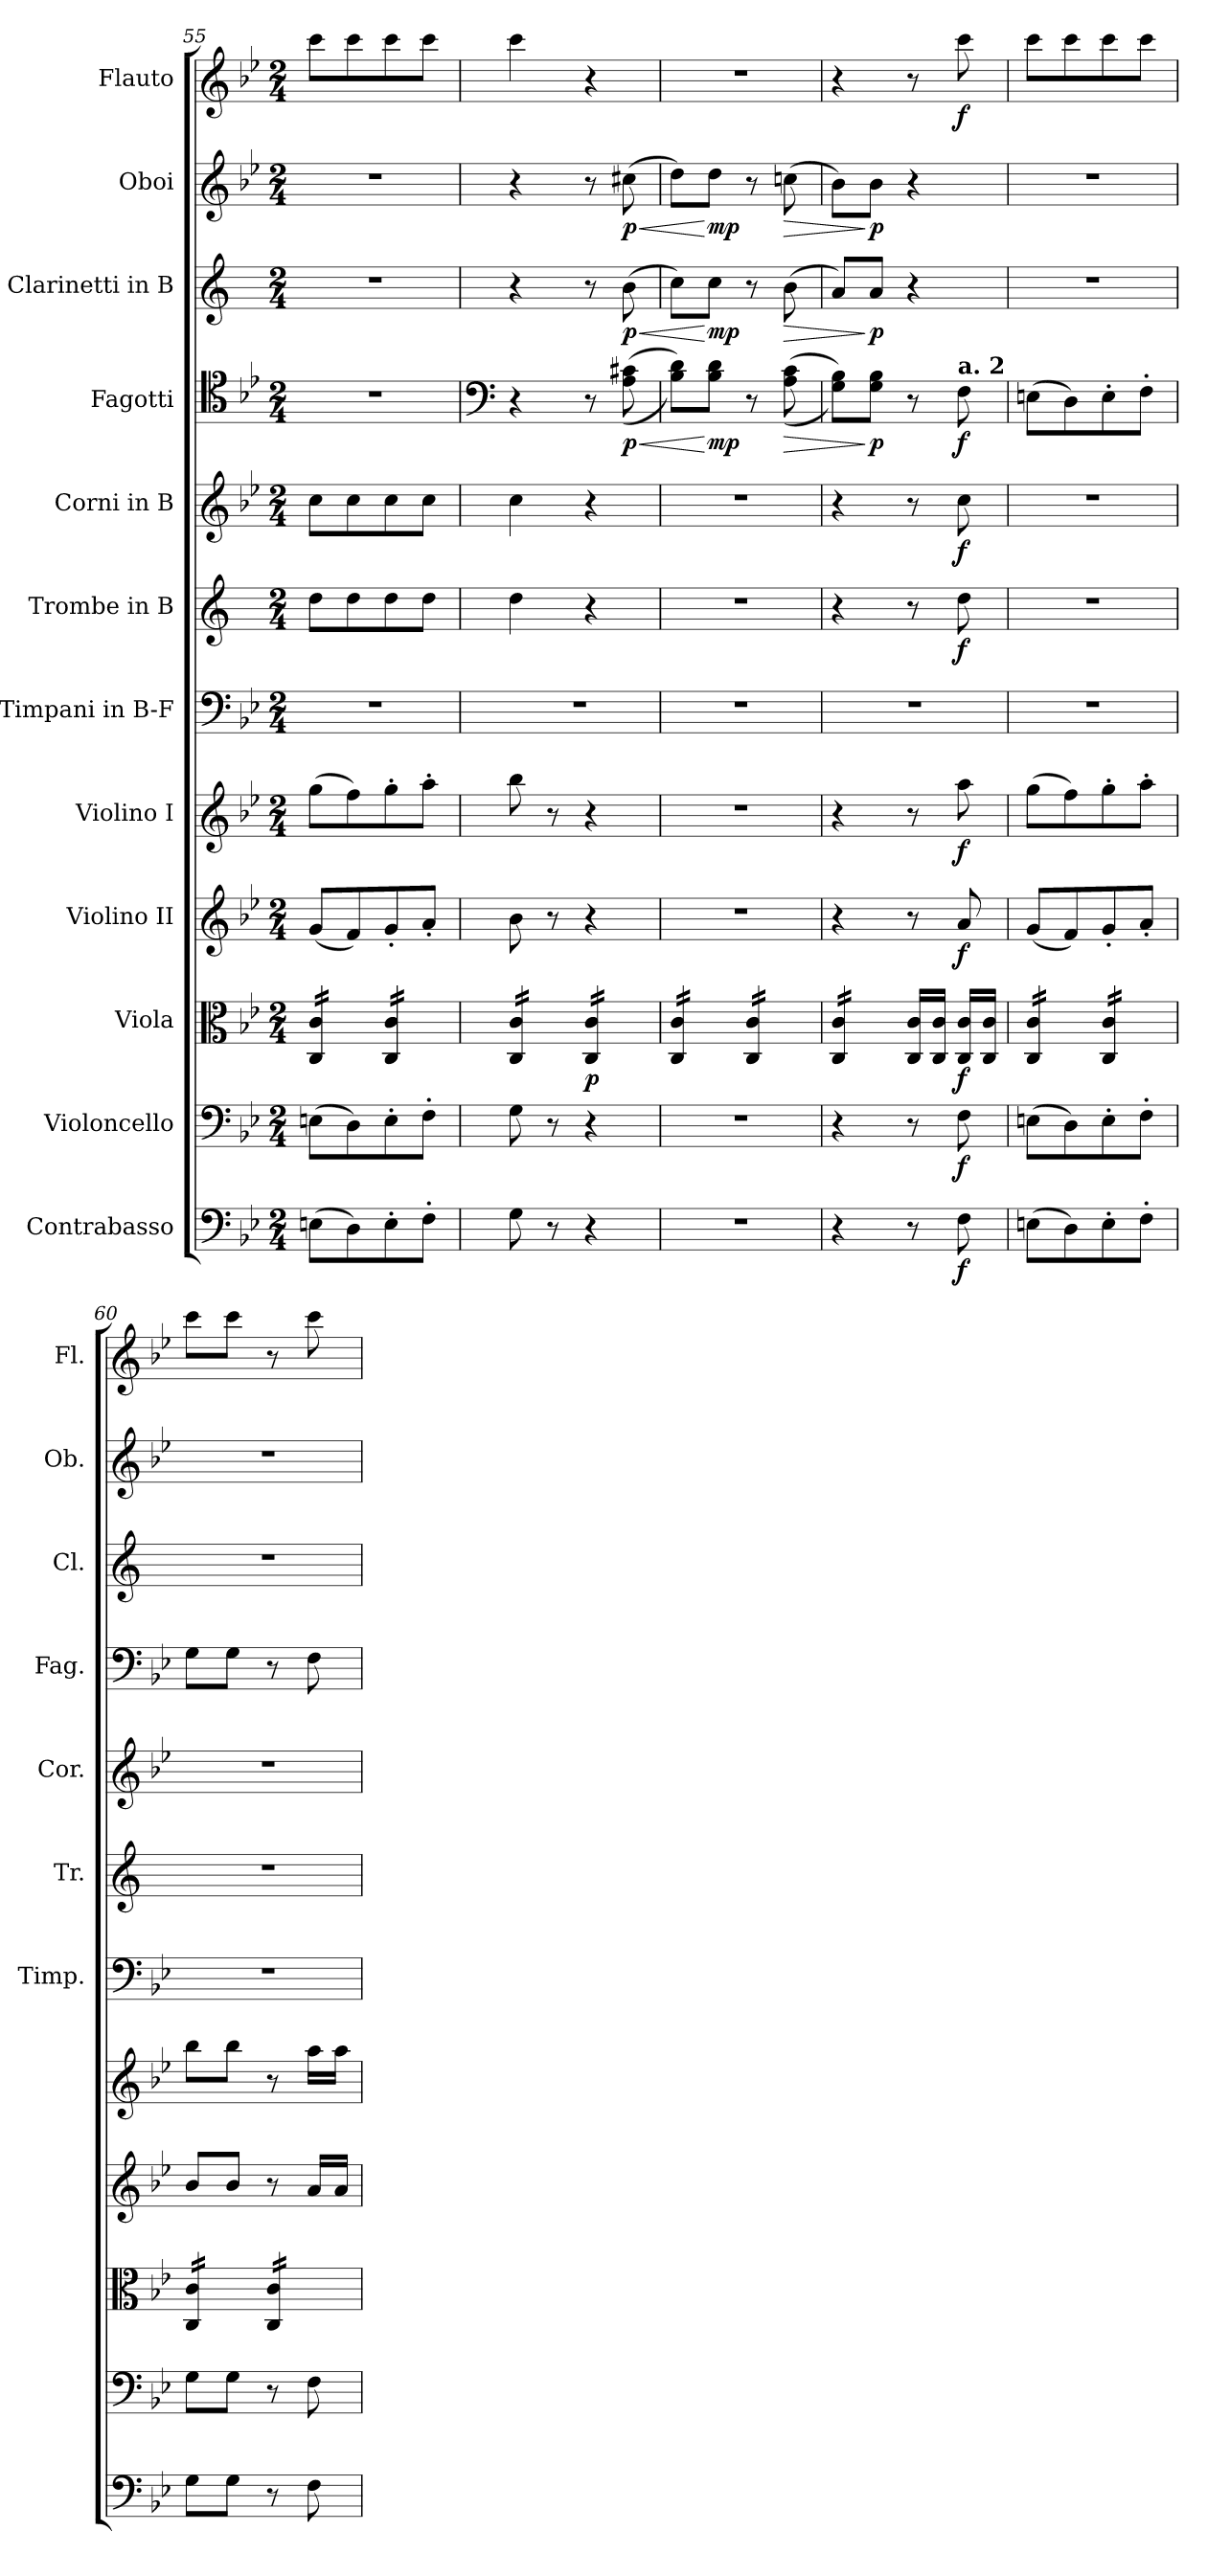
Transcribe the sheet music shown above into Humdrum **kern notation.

**kern	**dynam	**kern	**dynam	**kern	**dynam	**kern	**dynam	**kern	**dynam	**kern	**kern	**dynam	**kern	**dynam	**kern	**dynam	**kern	**dynam	**kern	**dynam	**kern	**dynam
*part12	*part12	*part11	*part11	*part10	*part10	*part9	*part9	*part8	*part8	*part7	*part6	*part6	*part5	*part5	*part4	*part4	*part3	*part3	*part2	*part2	*part1	*part1
*staff12	*staff12	*staff11	*staff11	*staff10	*staff10	*staff9	*staff9	*staff8	*staff8	*staff7	*staff6	*staff6	*staff5	*staff5	*staff4	*staff4	*staff3	*staff3	*staff2	*staff2	*staff1	*staff1
*I"Contrabasso	*	*I"Violoncello	*	*I"Viola	*	*I"Violino II	*	*I"Violino I	*	*I"Timpani in B-F	*I"Trombe in B	*	*I"Corni in B	*	*I"Fagotti	*	*I"Clarinetti in B	*	*I"Oboi	*	*I"Flauto	*
*	*	*	*	*	*	*	*	*	*	*I'Timp.	*I'Tr.	*	*I'Cor.	*	*I'Fag.	*	*I'Cl.	*	*I'Ob.	*	*I'Fl.	*
*clefF4	*	*clefF4	*	*clefC3	*	*clefG2	*	*clefG2	*	*clefF4	*clefG2	*	*clefG2	*	*clefC4	*	*clefG2	*	*clefG2	*	*clefG2	*
*ITrd7c12	*	*	*	*	*	*	*	*	*	*	*ITrd1c2	*	*ITrd8c14	*	*	*	*ITrd1c2	*	*	*	*	*
*k[b-e-]	*	*k[b-e-]	*	*k[b-e-]	*	*k[b-e-]	*	*k[b-e-]	*	*k[b-e-]	*k[b-e-]	*	*k[b-e-]	*	*k[b-e-]	*	*k[b-e-]	*	*k[b-e-]	*	*k[b-e-]	*
*M2/4	*	*M2/4	*	*M2/4	*	*M2/4	*	*M2/4	*	*M2/4	*M2/4	*	*M2/4	*	*M2/4	*	*M2/4	*	*M2/4	*	*M2/4	*
=55	=55	=55	=55	=55	=55	=55	=55	=55	=55	=55	=55	=55	=55	=55	=55	=55	=55	=55	=55	=55	=55	=55
*	*	*	*	*tremolo	*	*	*	*	*	*	*	*	*	*	*	*	*	*	*	*	*	*
(8EEn\L	.	(8En\L	.	16C/ 16c/LL	.	(8g/L	.	(8gg\L	.	2r	8cc\L	.	8c\L	.	2r	.	2r	.	2r	.	8ccc\L	.
.	.	.	.	16C/ 16c/	.	.	.	.	.	.	.	.	.	.	.	.	.	.	.	.	.	.
8DD\)	.	8D\)	.	16C/ 16c/	.	8f/)	.	8ff\)	.	.	8cc\	.	8c\	.	.	.	.	.	.	.	8ccc\	.
.	.	.	.	16C/ 16c/JJ	.	.	.	.	.	.	.	.	.	.	.	.	.	.	.	.	.	.
8EE'\	.	8E'\	.	16C/ 16c/LL	.	8g'/	.	8gg'\	.	.	8cc\	.	8c\	.	.	.	.	.	.	.	8ccc\	.
.	.	.	.	16C/ 16c/	.	.	.	.	.	.	.	.	.	.	.	.	.	.	.	.	.	.
8FF'\J	.	8F'\J	.	16C/ 16c/	.	8a'/J	.	8aa'\J	.	.	8cc\J	.	8c\J	.	.	.	.	.	.	.	8ccc\J	.
.	.	.	.	16C/ 16c/JJ	.	.	.	.	.	.	.	.	.	.	.	.	.	.	.	.	.	.
=56	=56	=56	=56	=56	=56	=56	=56	=56	=56	=56	=56	=56	=56	=56	=56	=56	=56	=56	=56	=56	=56	=56
*	*	*	*	*	*	*	*	*	*	*	*	*	*	*	*clefF4	*	*	*	*	*	*	*
8GG\	.	8G\	.	16C/ 16c/LL	.	8b-\	.	8bb-\	.	2r	4cc\	.	4c\	.	4r	.	4r	.	4r	.	4ccc\	.
.	.	.	.	16C/ 16c/	.	.	.	.	.	.	.	.	.	.	.	.	.	.	.	.	.	.
8r	.	8r	.	16C/ 16c/	.	8r	.	8r	.	.	.	.	.	.	.	.	.	.	.	.	.	.
.	.	.	.	16C/ 16c/JJ	.	.	.	.	.	.	.	.	.	.	.	.	.	.	.	.	.	.
!	!	!	!	!	!LO:DY:b	!	!	!	!	!	!	!	!	!	!	!	!	!	!	!	!	!
4r	.	4r	.	16C/ 16c/LL	p	4r	.	4r	.	.	4r	.	4r	.	8r	.	8r	.	8r	.	4r	.
.	.	.	.	16C/ 16c/	.	.	.	.	.	.	.	.	.	.	.	.	.	.	.	.	.	.
!	!	!	!	!	!	!	!	!	!	!	!	!	!	!	!	!LO:HP:b	!	!LO:HP:b	!	!LO:HP:b	!	!
!	!	!	!	!	!	!	!	!	!	!	!	!	!	!	!	!LO:DY:n=1:b	!	!LO:DY:n=1:b	!	!LO:DY:n=1:b	!	!
.	.	.	.	16C/ 16c/	.	.	.	.	.	.	.	.	.	.	((8A\ 8c#X\	< p	(8a\	< p	(8cc#X\	< p	.	.
.	.	.	.	16C/ 16c/JJ	.	.	.	.	.	.	.	.	.	.	.	.	.	.	.	.	.	.
=57	=57	=57	=57	=57	=57	=57	=57	=57	=57	=57	=57	=57	=57	=57	=57	=57	=57	=57	=57	=57	=57	=57
2r	.	2r	.	16C/ 16c/LL	.	2r	.	2r	.	2r	2r	.	2r	.	8B-\ 8d\L))	.	8b-\L)	.	8dd\L)	.	2r	.
.	.	.	.	16C/ 16c/	.	.	.	.	.	.	.	.	.	.	.	.	.	.	.	.	.	.
!	!	!	!	!	!	!	!	!	!	!	!	!	!	!	!	!LO:DY:n=1:b	!	!LO:DY:n=1:b	!	!LO:DY:n=1:b	!	!
.	.	.	.	16C/ 16c/	.	.	.	.	.	.	.	.	.	.	8B-\ 8d\J	[ mp	8b-\J	[ mp	8dd\J	[ mp	.	.
.	.	.	.	16C/ 16c/JJ	.	.	.	.	.	.	.	.	.	.	.	.	.	.	.	.	.	.
.	.	.	.	16C/ 16c/LL	.	.	.	.	.	.	.	.	.	.	8r	.	8r	.	8r	.	.	.
.	.	.	.	16C/ 16c/	.	.	.	.	.	.	.	.	.	.	.	.	.	.	.	.	.	.
!	!	!	!	!	!	!	!	!	!	!	!	!	!	!	!	!LO:HP:b	!	!LO:HP:b	!	!LO:HP:b	!	!
.	.	.	.	16C/ 16c/	.	.	.	.	.	.	.	.	.	.	((8A\ 8c\	>	(8a\	>	(8ccn\	>	.	.
.	.	.	.	16C/ 16c/JJ	.	.	.	.	.	.	.	.	.	.	.	.	.	.	.	.	.	.
=58	=58	=58	=58	=58	=58	=58	=58	=58	=58	=58	=58	=58	=58	=58	=58	=58	=58	=58	=58	=58	=58	=58
4r	.	4r	.	16C/ 16c/LL	.	4r	.	4r	.	2r	4r	.	4r	.	8G\ 8B-\L))	.	8g/L)	.	8b-\L)	.	4r	.
.	.	.	.	16C/ 16c/	.	.	.	.	.	.	.	.	.	.	.	.	.	.	.	.	.	.
!	!	!	!	!	!	!	!	!	!	!	!	!	!	!	!	!LO:DY:n=1:b	!	!LO:DY:n=1:b	!	!LO:DY:n=1:b	!	!
.	.	.	.	16C/ 16c/	.	.	.	.	.	.	.	.	.	.	8G\ 8B-\J	] p	8g/J	] p	8b-\J	] p	.	.
.	.	.	.	16C/ 16c/JJ	.	.	.	.	.	.	.	.	.	.	.	.	.	.	.	.	.	.
*	*	*	*	*Xtremolo	*	*	*	*	*	*	*	*	*	*	*	*	*	*	*	*	*	*
8r	.	8r	.	16C/ 16c/LL	.	8r	.	8r	.	.	8r	.	8r	.	8r	.	4r	.	4r	.	8r	.
.	.	.	.	16C/ 16c/JJ	.	.	.	.	.	.	.	.	.	.	.	.	.	.	.	.	.	.
!	!	!	!	!	!	!	!	!	!	!	!	!	!	!	!LO:TX:a:B:t=a. 2	!	!	!	!	!	!	!
!	!LO:DY:b	!	!LO:DY:b	!	!LO:DY:b	!	!LO:DY:b	!	!LO:DY:b	!	!	!LO:DY:b	!	!LO:DY:b	!	!LO:DY:n=2:b	!	!	!	!	!	!LO:DY:b
8FF\	f	8F\	f	16C/ 16c/LL	f	8a/	f	8aa\	f	.	8cc\	f	8c\	f	8F\	f	.	.	.	.	8ccc\	f
.	.	.	.	16C/ 16c/JJ	.	.	.	.	.	.	.	.	.	.	.	.	.	.	.	.	.	.
=59	=59	=59	=59	=59	=59	=59	=59	=59	=59	=59	=59	=59	=59	=59	=59	=59	=59	=59	=59	=59	=59	=59
*	*	*	*	*tremolo	*	*	*	*	*	*	*	*	*	*	*	*	*	*	*	*	*	*
(8EEn\L	.	(8En\L	.	16C/ 16c/LL	.	(8g/L	.	(8gg\L	.	2r	2r	.	2r	.	(8En\L	.	2r	.	2r	.	8ccc\L	.
.	.	.	.	16C/ 16c/	.	.	.	.	.	.	.	.	.	.	.	.	.	.	.	.	.	.
8DD\)	.	8D\)	.	16C/ 16c/	.	8f/)	.	8ff\)	.	.	.	.	.	.	8D\)	.	.	.	.	.	8ccc\	.
.	.	.	.	16C/ 16c/JJ	.	.	.	.	.	.	.	.	.	.	.	.	.	.	.	.	.	.
8EE'\	.	8E'\	.	16C/ 16c/LL	.	8g'/	.	8gg'\	.	.	.	.	.	.	8E'\	.	.	.	.	.	8ccc\	.
.	.	.	.	16C/ 16c/	.	.	.	.	.	.	.	.	.	.	.	.	.	.	.	.	.	.
8FF'\J	.	8F'\J	.	16C/ 16c/	.	8a'/J	.	8aa'\J	.	.	.	.	.	.	8F'\J	.	.	.	.	.	8ccc\J	.
.	.	.	.	16C/ 16c/JJ	.	.	.	.	.	.	.	.	.	.	.	.	.	.	.	.	.	.
=60	=60	=60	=60	=60	=60	=60	=60	=60	=60	=60	=60	=60	=60	=60	=60	=60	=60	=60	=60	=60	=60	=60
8GG\L	.	8G\L	.	16C/ 16c/LL	.	8b-/L	.	8bb-\L	.	2r	2r	.	2r	.	8G\L	.	2r	.	2r	.	8ccc\L	.
.	.	.	.	16C/ 16c/	.	.	.	.	.	.	.	.	.	.	.	.	.	.	.	.	.	.
8GG\J	.	8G\J	.	16C/ 16c/	.	8b-/J	.	8bb-\J	.	.	.	.	.	.	8G\J	.	.	.	.	.	8ccc\J	.
.	.	.	.	16C/ 16c/JJ	.	.	.	.	.	.	.	.	.	.	.	.	.	.	.	.	.	.
8r	.	8r	.	16C/ 16c/LL	.	8r	.	8r	.	.	.	.	.	.	8r	.	.	.	.	.	8r	.
.	.	.	.	16C/ 16c/	.	.	.	.	.	.	.	.	.	.	.	.	.	.	.	.	.	.
8FF\	.	8F\	.	16C/ 16c/	.	16a/LL	.	16aa\LL	.	.	.	.	.	.	8F\	.	.	.	.	.	8ccc\	.
.	.	.	.	16C/ 16c/JJ	.	16a/JJ	.	16aa\JJ	.	.	.	.	.	.	.	.	.	.	.	.	.	.
*	*	*	*	*Xtremolo	*	*	*	*	*	*	*	*	*	*	*	*	*	*	*	*	*	*
=	=	=	=	=	=	=	=	=	=	=	=	=	=	=	=	=	=	=	=	=	=	=
*-	*-	*-	*-	*-	*-	*-	*-	*-	*-	*-	*-	*-	*-	*-	*-	*-	*-	*-	*-	*-	*-	*-
